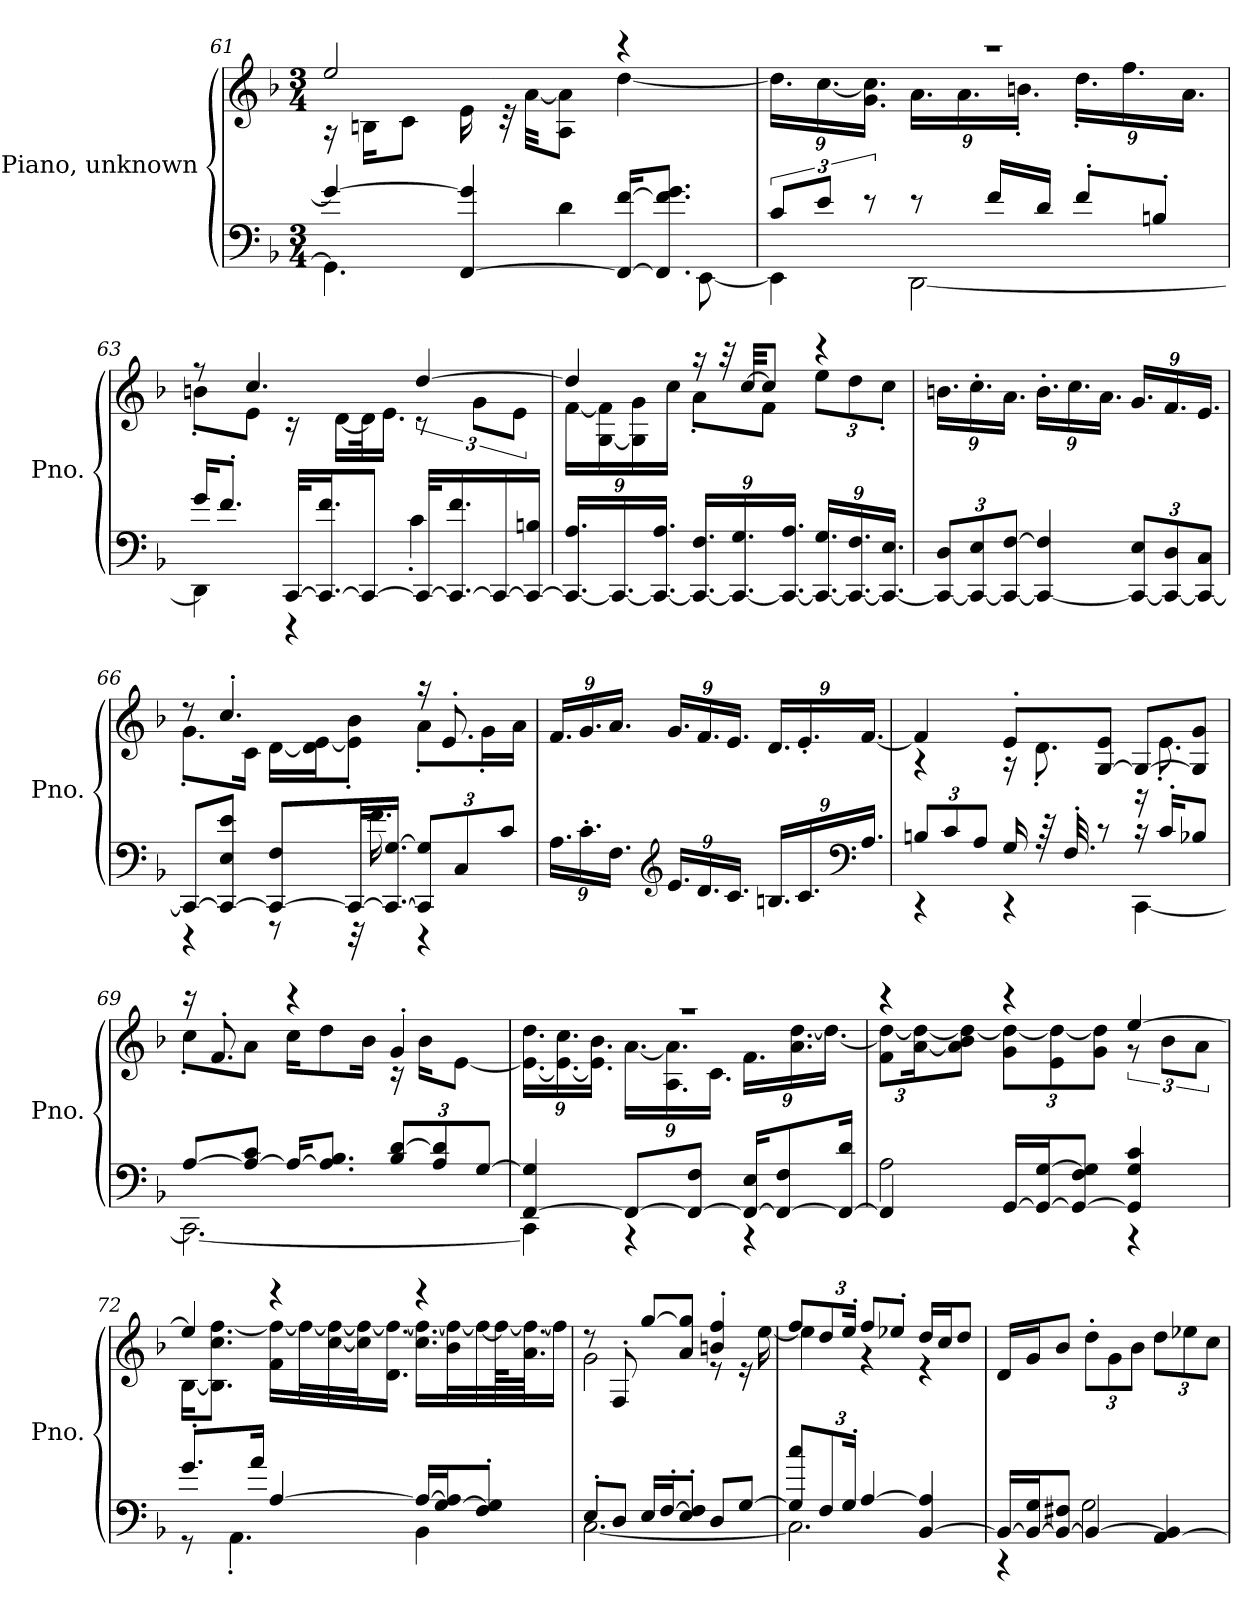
**kern	**kern
*part1	*part1
*staff2	*staff1
*I"Piano, unknown	*
*I'Pno.	*
*clefF4	*clefG2
*k[b-]	*k[b-]
*M3/4	*M3/4
=61	=61
*^	*^
4g/_	4.GG\]	2ee/	16r
.	.	.	16Bn\KL
.	.	.	8c\J
[4FF/ 4g/]	.	.	16e\
.	.	.	32r
.	.	.	[32a\KKL
.	4d\	.	8A\ 8a\]J
16FF/_ [16f/KL	.	4r	[4dd\
8.FF/] 8.f/] 8.g/J	.	.	.
.	[8EE\	.	.
=62	=62	=62	=62
*	*	*	*Xbrackettup
12c/L	4EE\]	2.r	18.dd\LL]
12e/J	.	.	[18.cc\
12r	.	.	18.g\ 18.cc\]JJ
8r	[2DD\	.	18.a\LL
.	.	.	18.a\
16f/LL	.	.	.
.	.	.	18.bn'\JJ
16d/JJ	.	.	.
8f'/L	.	.	18.dd'\LL
.	.	.	18.ff\
8Bn'/J	.	.	.
.	.	.	18.a\JJ
!!LO:LB:g=z	!!
=63	=63	=63	=63
16g/KL	4DD\]	8r	8bn'\L
8.f'/J	.	.	.
.	.	4.cc/	8e\J
[32CC/KLL	4r	.	16r
16.CC/_ 16.f/J	.	.	.
.	.	.	[16d\LL
8CC/J_	.	.	32d\K]
.	.	.	16.e\JJ
*	*	*	*brackettup
32CC/KLL_	4c'\	[4dd/	12r
16.CC/_ 16.f/	.	.	.
.	.	.	12g\L
16CC/_	.	.	.
.	.	.	12e\J
16CC/_ 16Bn/JJ	.	.	.
*v	*v	*	*
=64	=64	=64
*Xbrackettup	*	*
18.CC/_ 18.A/LL	4dd/]	[16f\LL
.	.	[16G\ 16f\]
18.CC/_	.	.
.	.	16G\] 16g\
18.CC/_ 18.A/JJ	.	.
.	.	16cc\JJ
18.CC/_ 18.F/LL	16r	8a'\L
.	32r	.
18.CC/_ 18.G/	.	.
.	[32cc/KKL	.
.	8cc/J]	8f\J
18.CC/_ 18.A/JJ	.	.
*	*	*Xbrackettup
18.CC/_ 18.G/LL	4r	12ee\L
18.CC/_ 18.F/	.	12dd\
18.CC/_ 18.E/JJ	.	12cc'\J
*	*v	*v
!!LO:LB:g=z
=65	=65
12CC/_ 12D/L	18.bn\LL
12CC/_ 12E/	18.cc'\
12CC/_ [12F/J	18.a\JJ
4CC/_ 4F/]	18.b'\LL
.	18.cc\
.	18.a\JJ
12CC/_ 12E/L	18.g/LL
12CC/_ 12D/	18.f/
12CC/_ 12C/J	18.e/JJ
=66	=66
*^	*^
8CC/L_	4r	8r	8.g'\L
8CC/_ 8E/ 8e/J	.	4.cc'/	.
.	.	.	16c\Jk
8CC/_ 8F/L	8r	.	[16d\LL
.	.	.	16d\] [16e\J
32CC/KL_	32r	.	8e\]' 8b-\'J
16.CC/_ [16.G/JJ	16.f\	.	.
12CC/] 12G/]L	4r	16r	8a'\L
.	.	8.e'/	.
12C/	.	.	.
.	.	.	16g'\L
12c/J	.	.	.
.	.	.	16a\JJ
*v	*v	*	*
*	*v	*v
!!LO:LB:g=z
=67	=67
18.A\LL	18.f/LL
18.c'\	18.g/
18.F\JJ	18.a/JJ
*clefG2	*
18.e/LL	18.g/LL
18.d/	18.f/
18.c/JJ	18.e/JJ
18.Bn/LL	18.d/LL
18.c/	18.e'/
*clefF4	*
18.A/JJ	[18.f/JJ
=68	=68
*^	*^
12Bn/L	4r	4f/]	4r
12c/	.	.	.
12A/J	.	.	.
16G/	4r	8e'/L	16r
64r	.	.	8.d'\
32.F'/	.	.	.
8r	.	[8G/ 8e/J	.
16r	[4CC\	8G/L_	16r
16c'/KL	.	.	8.e'\
8B-X/J	.	8G/] 8g/J	.
=69	=69	=69	=69
[8A/L	2.CC\_	16r	8cc'\L
.	.	8.f'/	.
8A/_ 8c/J	.	.	8a\J
16A/KL_	.	4r	16cc\KL
8.A/] 8.B-/J	.	.	8dd\
.	.	.	16b-\Jk
12B-/ [12d/L	.	4g'/	16r
.	.	.	16b-\KL
12A/ 12d/]	.	.	.
.	.	.	[8e\J
[12G/J	.	.	.
!!LO:PB:g=z	!!
=70	=70	=70	=70
[4FF/ 4G/]	4CC\]	2.r	18.e\_ 18.dd\LL
.	.	.	18.e\_ 18.cc\
.	.	.	18.e\] 18.b-\JJ
8FF/L_	4r	.	[18.a\LL
.	.	.	18.A\ 18.a\]
8FF/_ 8F/J	.	.	.
.	.	.	18.c\JJ
16FF/_ 16E/KL	4r	.	18.f\LL
8FF/_ 8F/	.	.	.
.	.	.	18.a\ [18.dd\
.	.	.	18.dd\JJ_
16FF/_ 16d/Jk	.	.	.
=71	=71	=71	=71
4FF/]	2A\	4r	12f\ 12dd\_L
.	.	.	[24a\ 24dd\_K
.	.	.	8a\] 8b-\ 8dd\_J
[16GG/LL	.	4r	12g\ 12dd\_L
16GG/_ [16G/J	.	.	.
.	.	.	12e\ 12dd\_
8GG/_ 8F/ 8G/]J	.	.	.
.	.	.	12g\ 12dd\]J
*	*	*	*brackettup
4GG/] 4G/ 4c/	4r	[4ee/	12r
.	.	.	12b-\L
.	.	.	12a\J
!!LO:LB:g=z	!!
=72	=72	=72	=72
8.g'/L	8r	4ee/]	[16B-\KL
.	.	.	8.B-\] 8.cc\ [8.ff\J
.	4.AA'\	.	.
16a/Jk	.	.	.
[4A/	.	4r	16f\ 16ff\_LL
.	.	.	32ff\L_
.	.	.	[32cc\ 32ff\_
.	.	.	32cc\] 32ff\_J
.	.	.	16.d\ 16.ff\_JJ
16A/LL_	4BB-\	4r	16.cc\ 16.ff\_LL
[16G/ 16A/]J	.	.	.
.	.	.	32b-\ 32ff\_L
8F/' 8G/]'J	.	.	32ff\_
.	.	.	128ff\KL_
.	.	.	64.a\ 64.ff\_JJ
.	.	.	16ff\JJ]
=73	=73	=73	=73
8E'/L	[2.C\	8r	2g\
8D/J	.	8F'/	.
16E/LL	.	[8gg/L	.
[16F'/J	.	.	.
8E/' 8F/]'J	.	8a/ 8gg/]J	.
8D/L	.	4bn/' 4ff/'	8r
[8G/J	.	.	16r
.	.	.	[16ee\
=74	=74	=74	=74
8G/] 8cc/L	2.C\]	8ff/L	4ee\]
*	*	*Xbrackettup	*
12F/	.	12dd/	.
24G'/Jk	.	24ee'/Jk	.
[4A/	.	8ff/L	4r
.	.	8ee-X'/J	.
[4BB-/ 4A/]	.	16dd/LL	4r
.	.	16cc/J	.
.	.	8dd/J	.
*	*	*v	*v
!!LO:LB:g=z
=75	=75	=75
16BB-/LL_	4r	16d/LL
16BB-/_ 16G/J	.	16g/J
8BB-/_ 8F#X/J	.	8b-/J
4BB-/_	2G\	12dd'\L
.	.	12g\
.	.	12b-\J
[4AA/ 4BB-/]	.	12dd\L
.	.	12ee-X\
.	.	12cc\J
*v	*v	*
=	=
*-	*-
